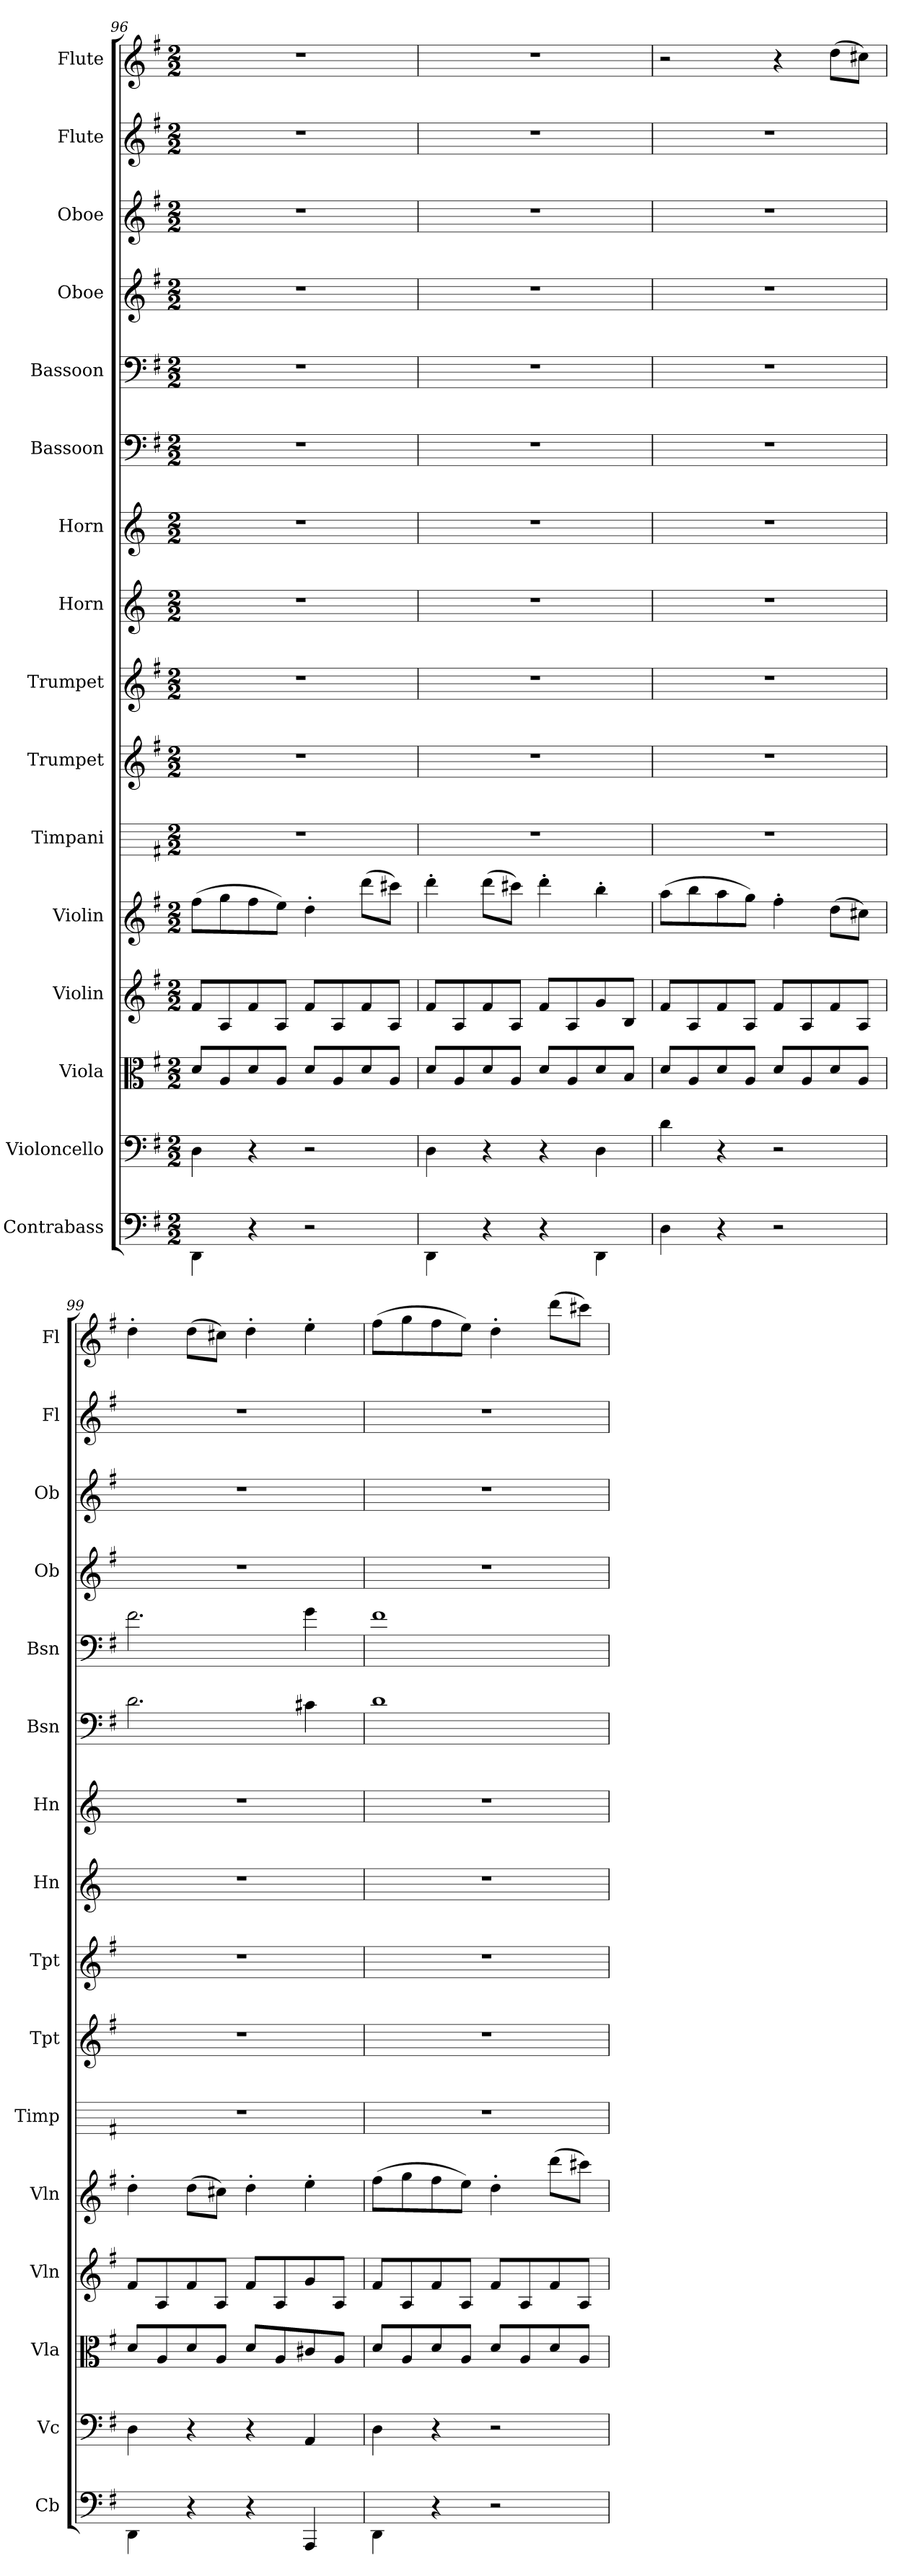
**kern	**kern	**kern	**kern	**kern	**kern	**kern	**kern	**kern	**kern	**kern	**kern	**kern	**kern	**kern	**kern
*part16	*part15	*part14	*part13	*part12	*part11	*part10	*part9	*part8	*part7	*part6	*part5	*part4	*part3	*part2	*part1
*staff16	*staff15	*staff14	*staff13	*staff12	*staff11	*staff10	*staff9	*staff8	*staff7	*staff6	*staff5	*staff4	*staff3	*staff2	*staff1
*I"Contrabass	*I"Violoncello	*I"Viola	*I"Violin	*I"Violin	*I"Timpani	*I"Trumpet	*I"Trumpet	*I"Horn	*I"Horn	*I"Bassoon	*I"Bassoon	*I"Oboe	*I"Oboe	*I"Flute	*I"Flute
*I'Cb	*I'Vc	*I'Vla	*I'Vln	*I'Vln	*I'Timp	*I'Tpt	*I'Tpt	*I'Hn	*I'Hn	*I'Bsn	*I'Bsn	*I'Ob	*I'Ob	*I'Fl	*I'Fl
*clefF4	*clefF4	*clefC3	*clefG2	*clefG2	*	*clefG2	*clefG2	*clefG2	*clefG2	*clefF4	*clefF4	*clefG2	*clefG2	*clefG2	*clefG2
*k[f#]	*k[f#]	*k[f#]	*k[f#]	*k[f#]	*k[f#]	*k[f#]	*k[f#]	*k[]	*k[]	*k[f#]	*k[f#]	*k[f#]	*k[f#]	*k[f#]	*k[f#]
*M2/2	*M2/2	*M2/2	*M2/2	*M2/2	*M2/2	*M2/2	*M2/2	*M2/2	*M2/2	*M2/2	*M2/2	*M2/2	*M2/2	*M2/2	*M2/2
=96	=96	=96	=96	=96	=96	=96	=96	=96	=96	=96	=96	=96	=96	=96	=96
4DD"\	4D"\	8d/L	8f#/L	(8ff#\L	1r	1r	1r	1r	1r	1r	1r	1r	1r	1r	1r
.	.	8A/	8A/	8gg\	.	.	.	.	.	.	.	.	.	.	.
4r	4r	8d/	8f#/	8ff#\	.	.	.	.	.	.	.	.	.	.	.
.	.	8A/J	8A/J	8ee\J)	.	.	.	.	.	.	.	.	.	.	.
2r	2r	8d/L	8f#/L	4dd'\	.	.	.	.	.	.	.	.	.	.	.
.	.	8A/	8A/	.	.	.	.	.	.	.	.	.	.	.	.
.	.	8d/	8f#/	(8ddd\L	.	.	.	.	.	.	.	.	.	.	.
.	.	8A/J	8A/J	8ccc#X\J)	.	.	.	.	.	.	.	.	.	.	.
=97	=97	=97	=97	=97	=97	=97	=97	=97	=97	=97	=97	=97	=97	=97	=97
4DD"\	4D"\	8d/L	8f#/L	4ddd'\	1r	1r	1r	1r	1r	1r	1r	1r	1r	1r	1r
.	.	8A/	8A/	.	.	.	.	.	.	.	.	.	.	.	.
4r	4r	8d/	8f#/	(8ddd\L	.	.	.	.	.	.	.	.	.	.	.
.	.	8A/J	8A/J	8ccc#X\J)	.	.	.	.	.	.	.	.	.	.	.
4r	4r	8d/L	8f#/L	4ddd'\	.	.	.	.	.	.	.	.	.	.	.
.	.	8A/	8A/	.	.	.	.	.	.	.	.	.	.	.	.
4DD"\	4D"\	8d/	8g/	4bb'\	.	.	.	.	.	.	.	.	.	.	.
.	.	8B/J	8B/J	.	.	.	.	.	.	.	.	.	.	.	.
=98	=98	=98	=98	=98	=98	=98	=98	=98	=98	=98	=98	=98	=98	=98	=98
4D"\	4d"\	8d/L	8f#/L	(8aa\L	1r	1r	1r	1r	1r	1r	1r	1r	1r	1r	2r
.	.	8A/	8A/	8bb\	.	.	.	.	.	.	.	.	.	.	.
4r	4r	8d/	8f#/	8aa\	.	.	.	.	.	.	.	.	.	.	.
.	.	8A/J	8A/J	8gg\J)	.	.	.	.	.	.	.	.	.	.	.
2r	2r	8d/L	8f#/L	4ff#'\	.	.	.	.	.	.	.	.	.	.	4r
.	.	8A/	8A/	.	.	.	.	.	.	.	.	.	.	.	.
.	.	8d/	8f#/	(8dd\L	.	.	.	.	.	.	.	.	.	.	(8dd\L
.	.	8A/J	8A/J	8cc#X\J)	.	.	.	.	.	.	.	.	.	.	8cc#X\J)
=99	=99	=99	=99	=99	=99	=99	=99	=99	=99	=99	=99	=99	=99	=99	=99
4DD"\	4D"\	8d/L	8f#/L	4dd'\	1r	1r	1r	1r	1r	2.d\	2.f#\	1r	1r	1r	4dd'\
.	.	8A/	8A/	.	.	.	.	.	.	.	.	.	.	.	.
4r	4r	8d/	8f#/	(8dd\L	.	.	.	.	.	.	.	.	.	.	(8dd\L
.	.	8A/J	8A/J	8cc#X\J)	.	.	.	.	.	.	.	.	.	.	8cc#X\J)
4r	4r	8d/L	8f#/L	4dd'\	.	.	.	.	.	.	.	.	.	.	4dd'\
.	.	8A/	8A/	.	.	.	.	.	.	.	.	.	.	.	.
4AAA"/	4AA"/	8c#X/	8g/	4ee'\	.	.	.	.	.	4c#X\	4g\	.	.	.	4ee'\
.	.	8A/J	8A/J	.	.	.	.	.	.	.	.	.	.	.	.
=100	=100	=100	=100	=100	=100	=100	=100	=100	=100	=100	=100	=100	=100	=100	=100
4DD"\	4D"\	8d/L	8f#/L	(8ff#\L	1r	1r	1r	1r	1r	1d\	1f#\	1r	1r	1r	(8ff#\L
.	.	8A/	8A/	8gg\	.	.	.	.	.	.	.	.	.	.	8gg\
4r	4r	8d/	8f#/	8ff#\	.	.	.	.	.	.	.	.	.	.	8ff#\
.	.	8A/J	8A/J	8ee\J)	.	.	.	.	.	.	.	.	.	.	8ee\J)
2r	2r	8d/L	8f#/L	4dd'\	.	.	.	.	.	.	.	.	.	.	4dd'\
.	.	8A/	8A/	.	.	.	.	.	.	.	.	.	.	.	.
.	.	8d/	8f#/	(8ddd\L	.	.	.	.	.	.	.	.	.	.	(8ddd\L
.	.	8A/J	8A/J	8ccc#X\J)	.	.	.	.	.	.	.	.	.	.	8ccc#X\J)
=	=	=	=	=	=	=	=	=	=	=	=	=	=	=	=
*-	*-	*-	*-	*-	*-	*-	*-	*-	*-	*-	*-	*-	*-	*-	*-
